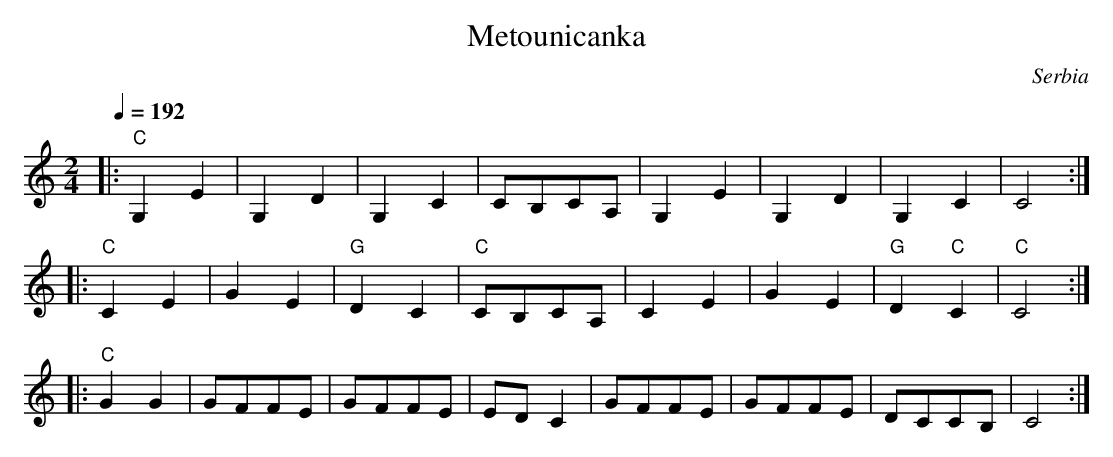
X:1
T:Metounicanka
O:Serbia
M:2/4
L:1/8
Q:1/4=192
K:C
|:"C"G,2E2|G,2D2|G,2C2|CB,CA,|G,2E2|G,2D2|G,2C2|C4:|
|:"C"C2E2|G2E2|"G"D2C2|"C"CB,CA,|C2E2|G2E2|"G"D2"C"C2|"C"C4:|
|:"C"G2G2|GFFE|GFFE|EDC2|GFFE|GFFE|DCCB,|C4:|
